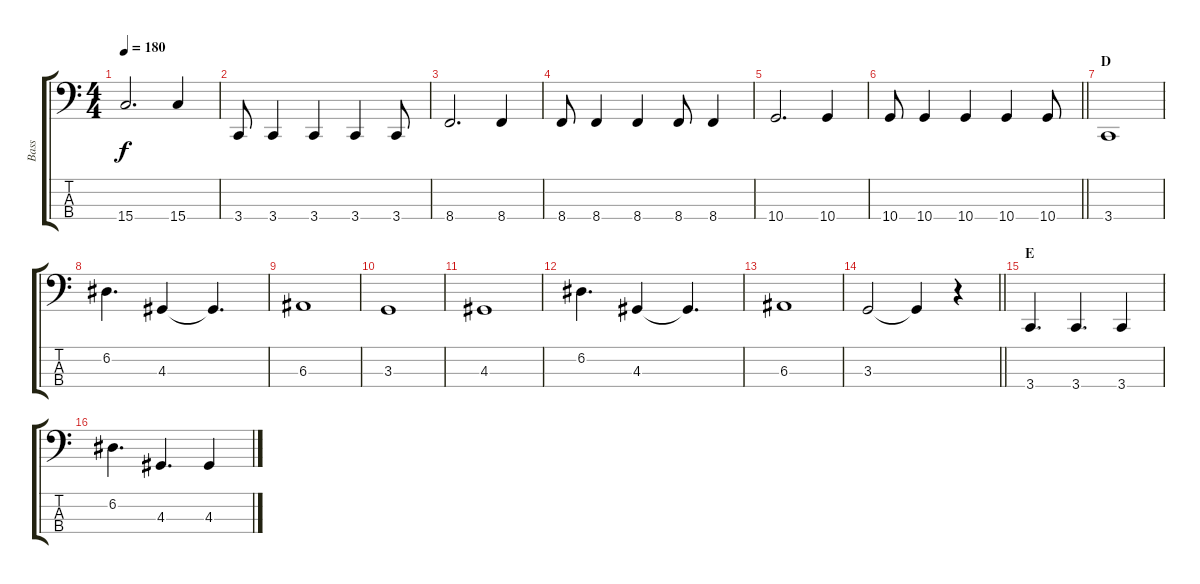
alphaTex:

\track ("Bass" "Bass") {instrument electricbassfinger}
\staff {score tabs}
\tuning (D2 A1 E1 A0) {hide}
\ts (4 4)
\tempo 180
\clef f4
\ks c
15.4.2{d dy f} 15.4.4 |
3.4.8 3.4.4 3.4.4 3.4.4 3.4.8 |
8.4.2{d} 8.4.4 |
8.4.8 8.4.4 8.4.4 8.4.8 8.4.4 |
10.4.2{d} 10.4.4 |
\barLineRight lightlight
10.4.8 10.4.4 10.4.4 10.4.4 10.4.8 |
\section ("" "D")
3.4.1 |
6.2.4{d} 4.3.4 4.3{t}.4{d} |
6.3.1 |
3.3.1 |
4.3.1 |
6.2.4{d} 4.3.4 4.3{t}.4{d} |
6.3.1 |
\barLineRight lightlight
3.3.2 3.3{t}.4 r.4 |
\section ("" "E")
3.4.4{d} 3.4.4{d} 3.4.4 |
6.2.4{d} 4.3.4{d} 4.3.4
